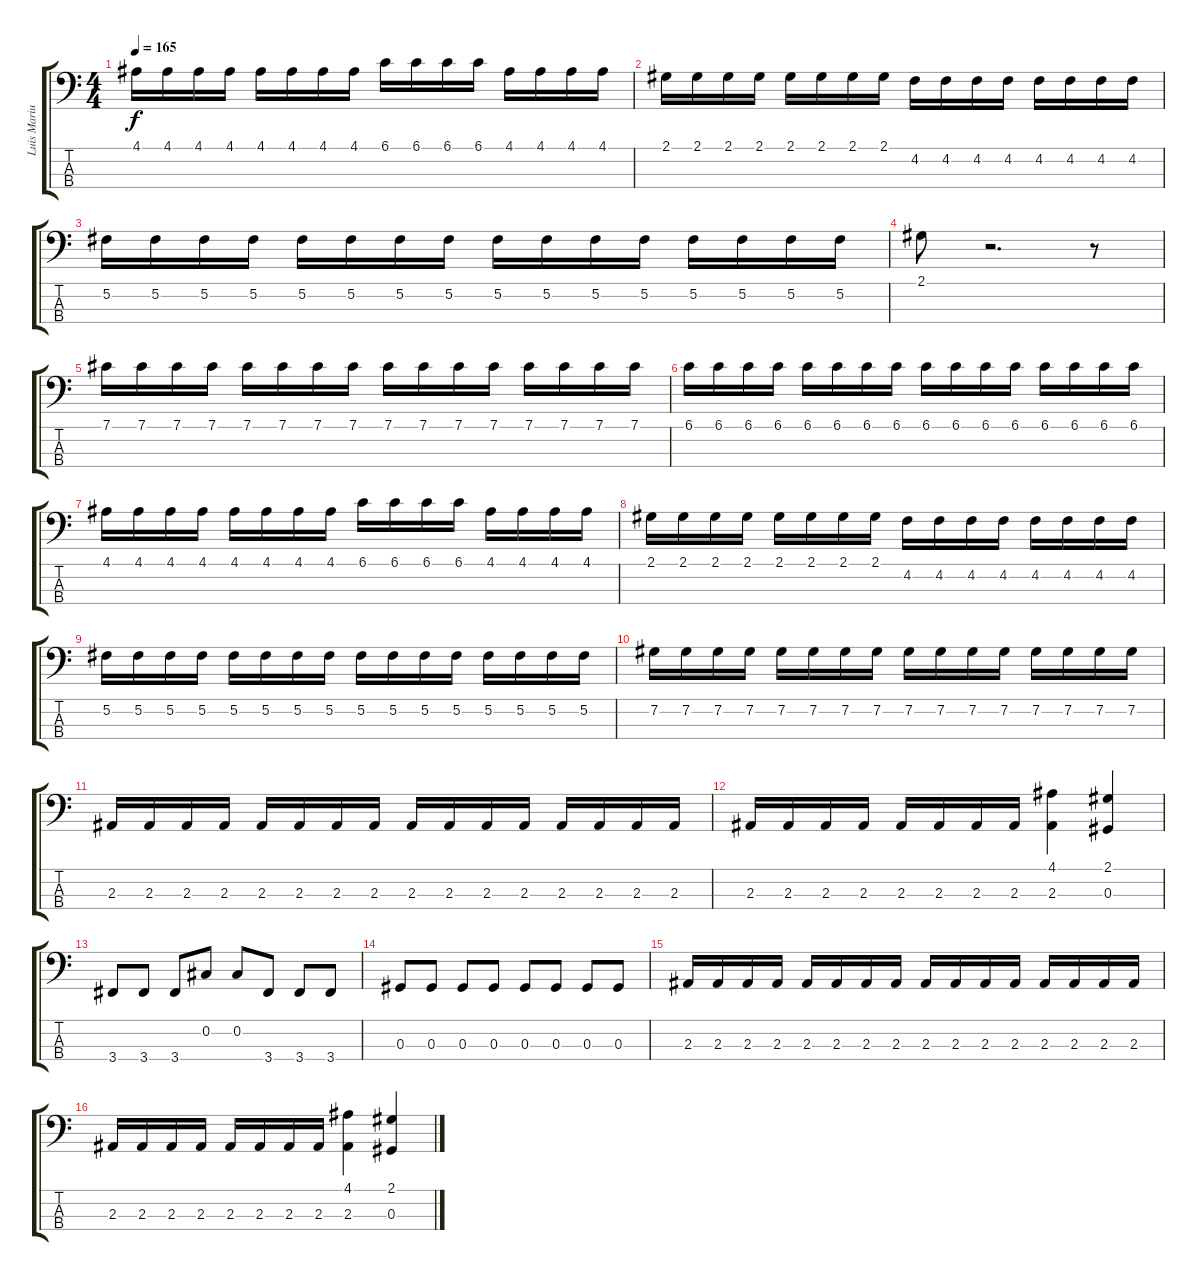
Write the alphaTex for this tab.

\track ("Luis Mariuti" "Luis Mariu") {instrument electricbasspick}
\staff {score tabs}
\tuning (Gb2 Db2 Ab1 Eb1) {hide}
\ts (4 4)
\tempo 165
\clef f4
\ks c
4.1.16{dy f} 4.1.16 4.1.16 4.1.16 4.1.16 4.1.16 4.1.16 4.1.16 6.1.16 6.1.16 6.1.16 6.1.16 4.1.16 4.1.16 4.1.16 4.1.16 |
2.1.16 2.1.16 2.1.16 2.1.16 2.1.16 2.1.16 2.1.16 2.1.16 4.2.16 4.2.16 4.2.16 4.2.16 4.2.16 4.2.16 4.2.16 4.2.16 |
5.2.16 5.2.16 5.2.16 5.2.16 5.2.16 5.2.16 5.2.16 5.2.16 5.2.16 5.2.16 5.2.16 5.2.16 5.2.16 5.2.16 5.2.16 5.2.16 |
2.1.8 r.2{d} r.8 |
7.1.16 7.1.16 7.1.16 7.1.16 7.1.16 7.1.16 7.1.16 7.1.16 7.1.16 7.1.16 7.1.16 7.1.16 7.1.16 7.1.16 7.1.16 7.1.16 |
6.1.16 6.1.16 6.1.16 6.1.16 6.1.16 6.1.16 6.1.16 6.1.16 6.1.16 6.1.16 6.1.16 6.1.16 6.1.16 6.1.16 6.1.16 6.1.16 |
4.1.16 4.1.16 4.1.16 4.1.16 4.1.16 4.1.16 4.1.16 4.1.16 6.1.16 6.1.16 6.1.16 6.1.16 4.1.16 4.1.16 4.1.16 4.1.16 |
2.1.16 2.1.16 2.1.16 2.1.16 2.1.16 2.1.16 2.1.16 2.1.16 4.2.16 4.2.16 4.2.16 4.2.16 4.2.16 4.2.16 4.2.16 4.2.16 |
5.2.16 5.2.16 5.2.16 5.2.16 5.2.16 5.2.16 5.2.16 5.2.16 5.2.16 5.2.16 5.2.16 5.2.16 5.2.16 5.2.16 5.2.16 5.2.16 |
7.2.16 7.2.16 7.2.16 7.2.16 7.2.16 7.2.16 7.2.16 7.2.16 7.2.16 7.2.16 7.2.16 7.2.16 7.2.16 7.2.16 7.2.16 7.2.16 |
2.3.16 2.3.16 2.3.16 2.3.16 2.3.16 2.3.16 2.3.16 2.3.16 2.3.16 2.3.16 2.3.16 2.3.16 2.3.16 2.3.16 2.3.16 2.3.16 |
2.3.16 2.3.16 2.3.16 2.3.16 2.3.16 2.3.16 2.3.16 2.3.16 (4.1 2.3).4 (2.1 0.3).4 |
3.4.8 3.4.8 3.4.8 0.2.8 0.2.8 3.4.8 3.4.8 3.4.8 |
0.3.8 0.3.8 0.3.8 0.3.8 0.3.8 0.3.8 0.3.8 0.3.8 |
2.3.16 2.3.16 2.3.16 2.3.16 2.3.16 2.3.16 2.3.16 2.3.16 2.3.16 2.3.16 2.3.16 2.3.16 2.3.16 2.3.16 2.3.16 2.3.16 |
2.3.16 2.3.16 2.3.16 2.3.16 2.3.16 2.3.16 2.3.16 2.3.16 (4.1 2.3).4 (2.1 0.3).4
